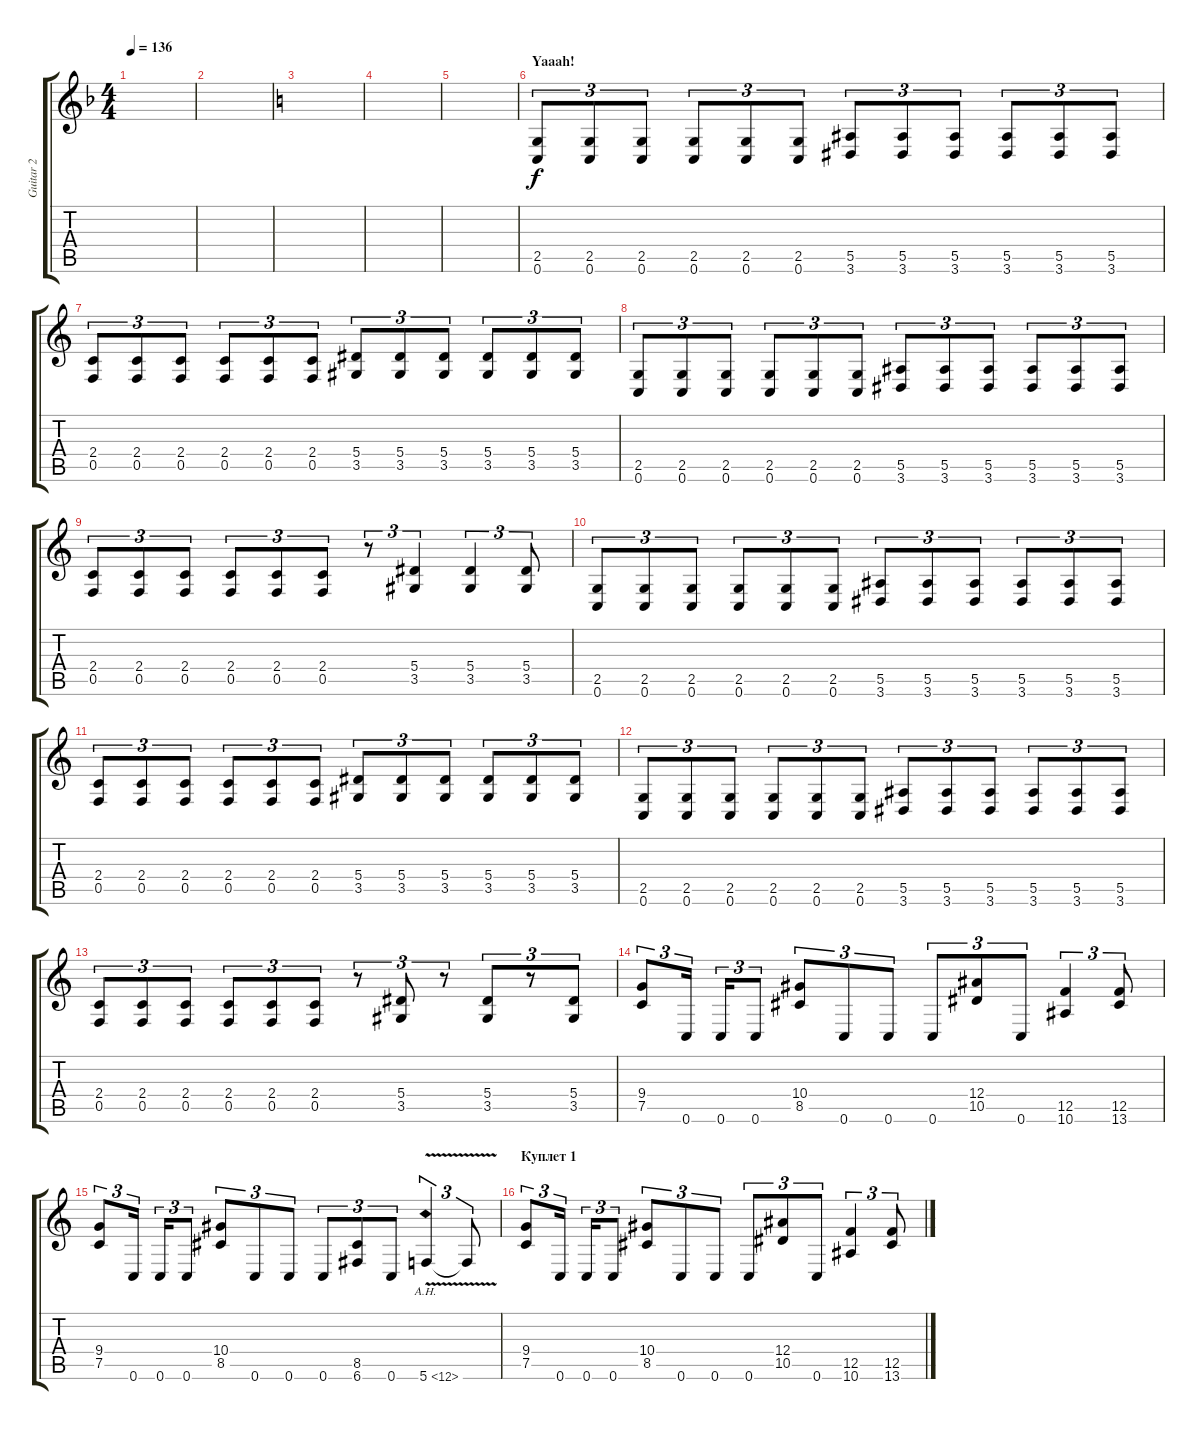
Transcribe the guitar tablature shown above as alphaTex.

\track ("Guitar 2" "Guitar 2") {instrument distortionguitar}
\staff {score tabs}
\tuning (C4 G3 Eb3 Bb2 F2 C2) {hide}
\ts (4 4)
\tempo 136
\clef g2
\ks dminor
|
|
\ks c
|
|
|
\section ("" "Yaaah!")
(2.5 0.6).8{tu (3 2)} (2.5 0.6).8{tu (3 2)} (2.5 0.6).8{tu (3 2)} (2.5 0.6).8{tu (3 2)} (2.5 0.6).8{tu (3 2)} (2.5 0.6).8{tu (3 2)} (5.5 3.6).8{tu (3 2)} (5.5 3.6).8{tu (3 2)} (5.5 3.6).8{tu (3 2)} (5.5 3.6).8{tu (3 2)} (5.5 3.6).8{tu (3 2)} (5.5 3.6).8{tu (3 2)} |
(2.4 0.5).8{tu (3 2)} (2.4 0.5).8{tu (3 2)} (2.4 0.5).8{tu (3 2)} (2.4 0.5).8{tu (3 2)} (2.4 0.5).8{tu (3 2)} (2.4 0.5).8{tu (3 2)} (5.4 3.5).8{tu (3 2)} (5.4 3.5).8{tu (3 2)} (5.4 3.5).8{tu (3 2)} (5.4 3.5).8{tu (3 2)} (5.4 3.5).8{tu (3 2)} (5.4 3.5).8{tu (3 2)} |
(2.5 0.6).8{tu (3 2)} (2.5 0.6).8{tu (3 2)} (2.5 0.6).8{tu (3 2)} (2.5 0.6).8{tu (3 2)} (2.5 0.6).8{tu (3 2)} (2.5 0.6).8{tu (3 2)} (5.5 3.6).8{tu (3 2)} (5.5 3.6).8{tu (3 2)} (5.5 3.6).8{tu (3 2)} (5.5 3.6).8{tu (3 2)} (5.5 3.6).8{tu (3 2)} (5.5 3.6).8{tu (3 2)} |
(2.4 0.5).8{tu (3 2)} (2.4 0.5).8{tu (3 2)} (2.4 0.5).8{tu (3 2)} (2.4 0.5).8{tu (3 2)} (2.4 0.5).8{tu (3 2)} (2.4 0.5).8{tu (3 2)} r.8{tu (3 2)} (5.4 3.5).4{tu (3 2)} (5.4 3.5).4{tu (3 2)} (5.4 3.5).8{tu (3 2)} |
(2.5 0.6).8{tu (3 2)} (2.5 0.6).8{tu (3 2)} (2.5 0.6).8{tu (3 2)} (2.5 0.6).8{tu (3 2)} (2.5 0.6).8{tu (3 2)} (2.5 0.6).8{tu (3 2)} (5.5 3.6).8{tu (3 2)} (5.5 3.6).8{tu (3 2)} (5.5 3.6).8{tu (3 2)} (5.5 3.6).8{tu (3 2)} (5.5 3.6).8{tu (3 2)} (5.5 3.6).8{tu (3 2)} |
(2.4 0.5).8{tu (3 2)} (2.4 0.5).8{tu (3 2)} (2.4 0.5).8{tu (3 2)} (2.4 0.5).8{tu (3 2)} (2.4 0.5).8{tu (3 2)} (2.4 0.5).8{tu (3 2)} (5.4 3.5).8{tu (3 2)} (5.4 3.5).8{tu (3 2)} (5.4 3.5).8{tu (3 2)} (5.4 3.5).8{tu (3 2)} (5.4 3.5).8{tu (3 2)} (5.4 3.5).8{tu (3 2)} |
(2.5 0.6).8{tu (3 2)} (2.5 0.6).8{tu (3 2)} (2.5 0.6).8{tu (3 2)} (2.5 0.6).8{tu (3 2)} (2.5 0.6).8{tu (3 2)} (2.5 0.6).8{tu (3 2)} (5.5 3.6).8{tu (3 2)} (5.5 3.6).8{tu (3 2)} (5.5 3.6).8{tu (3 2)} (5.5 3.6).8{tu (3 2)} (5.5 3.6).8{tu (3 2)} (5.5 3.6).8{tu (3 2)} |
(2.4 0.5).8{tu (3 2)} (2.4 0.5).8{tu (3 2)} (2.4 0.5).8{tu (3 2)} (2.4 0.5).8{tu (3 2)} (2.4 0.5).8{tu (3 2)} (2.4 0.5).8{tu (3 2)} r.8{tu (3 2)} (5.4 3.5).8{tu (3 2)} r.8{tu (3 2)} (5.4 3.5).8{tu (3 2)} r.8{tu (3 2)} (5.4 3.5).8{tu (3 2)} |
(9.4 7.5).8{tu (3 2)} 0.6.16{tu (3 2)} 0.6.16{tu (3 2)} 0.6.8{tu (3 2)} (10.4 8.5).8{tu (3 2)} 0.6.8{tu (3 2)} 0.6.8{tu (3 2)} 0.6.8{tu (3 2)} (12.4 10.5).8{tu (3 2)} 0.6.8{tu (3 2)} (12.5 10.6).4{tu (3 2)} (12.5 13.6).8{tu (3 2)} |
(9.4 7.5).8{tu (3 2)} 0.6.16{tu (3 2)} 0.6.16{tu (3 2)} 0.6.8{tu (3 2)} (10.4 8.5).8{tu (3 2)} 0.6.8{tu (3 2)} 0.6.8{tu (3 2)} 0.6.8{tu (3 2)} (8.5 6.6).8{tu (3 2)} 0.6.8{tu (3 2)} 5.6{ah 7 v}.4{tu (3 2)} 5.6{t}.8{tu (3 2)} |
\section ("" "Куплет 1")
(9.4 7.5).8{tu (3 2)} 0.6.16{tu (3 2)} 0.6.16{tu (3 2)} 0.6.8{tu (3 2)} (10.4 8.5).8{tu (3 2)} 0.6.8{tu (3 2)} 0.6.8{tu (3 2)} 0.6.8{tu (3 2)} (12.4 10.5).8{tu (3 2)} 0.6.8{tu (3 2)} (12.5 10.6).4{tu (3 2)} (12.5 13.6).8{tu (3 2)}
